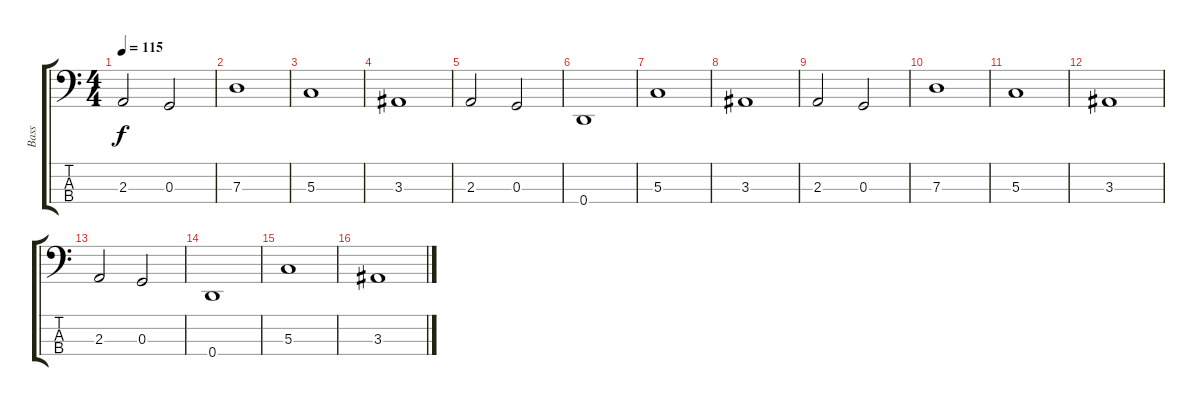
\track ("Bass" "Bass") {instrument electricbassfinger}
\staff {score tabs}
\tuning (F2 C2 G1 D1) {hide}
\ts (4 4)
\tempo 115
\clef f4
\ks c
2.3.2{dy f} 0.3.2 |
7.3.1 |
5.3.1 |
3.3.1 |
2.3.2 0.3.2 |
0.4.1 |
5.3.1 |
3.3.1 |
2.3.2 0.3.2 |
7.3.1 |
5.3.1 |
3.3.1 |
2.3.2 0.3.2 |
0.4.1 |
5.3.1 |
3.3.1
